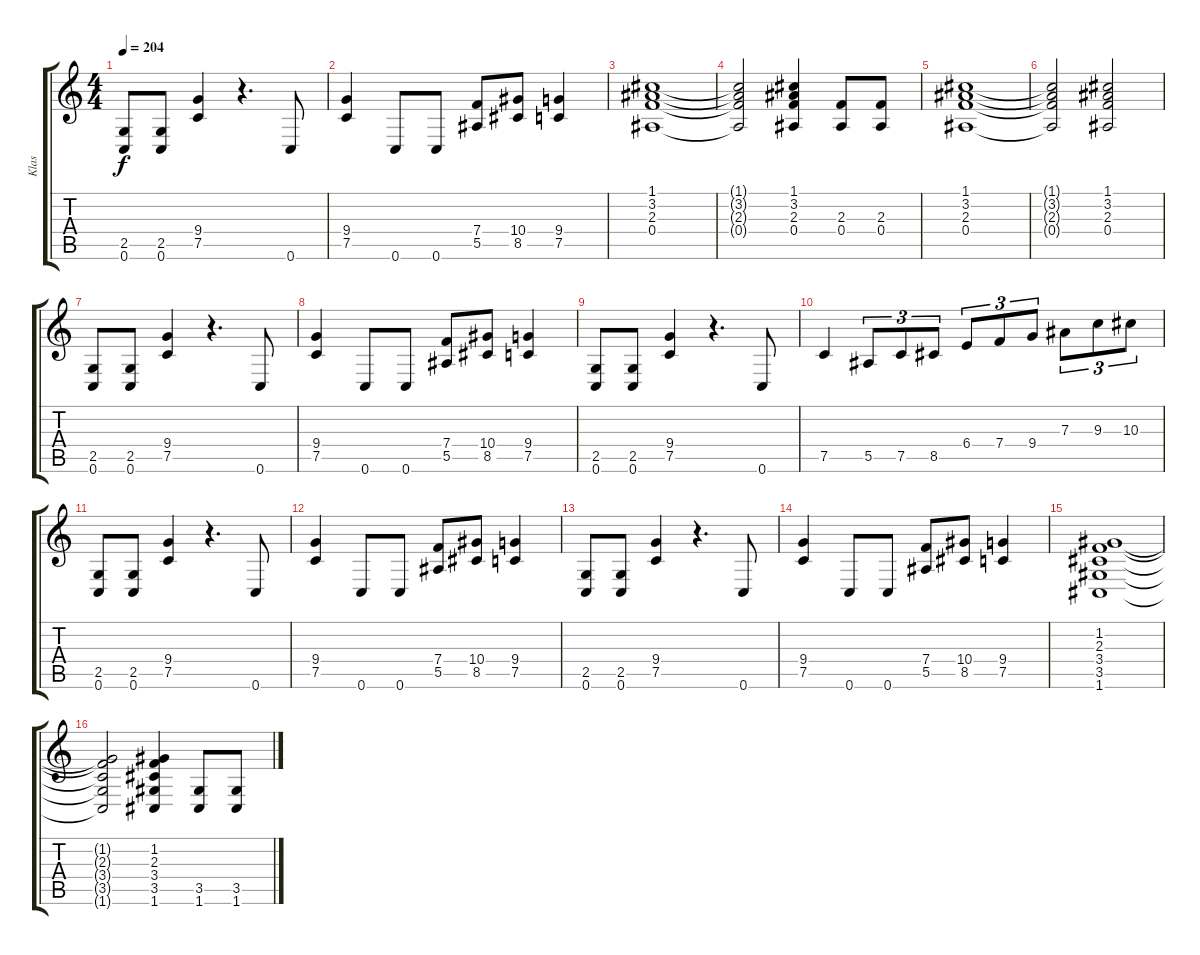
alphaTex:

\track ("Klas" "Klas") {instrument overdrivenguitar}
\staff {score tabs}
\tuning (C4 G3 Eb3 Bb2 F2 C2) {hide}
\ts (4 4)
\tempo 204
\clef g2
\ks c
(2.5 0.6).8{dy f} (2.5 0.6).8 (9.4 7.5).4 r.4{d} 0.6.8 |
(9.4 7.5).4 0.6.8 0.6.8 (7.4 5.5).8 (10.4 8.5).8 (9.4 7.5).4 |
(1.1 3.2 2.3 0.4).1 |
(1.1{t} 3.2{t} 2.3{t} 0.4{t}).2 (1.1 3.2 2.3 0.4).4 (2.3 0.4).8 (2.3 0.4).8 |
(1.1 3.2 2.3 0.4).1 |
(1.1{t} 3.2{t} 2.3{t} 0.4{t}).2 (1.1 3.2 2.3 0.4).2 |
(2.5 0.6).8 (2.5 0.6).8 (9.4 7.5).4 r.4{d} 0.6.8 |
(9.4 7.5).4 0.6.8 0.6.8 (7.4 5.5).8 (10.4 8.5).8 (9.4 7.5).4 |
(2.5 0.6).8 (2.5 0.6).8 (9.4 7.5).4 r.4{d} 0.6.8 |
7.5.4 5.5.8{tu (3 2)} 7.5.8{tu (3 2)} 8.5.8{tu (3 2)} 6.4.8{tu (3 2)} 7.4.8{tu (3 2)} 9.4.8{tu (3 2)} 7.3.8{tu (3 2)} 9.3.8{tu (3 2)} 10.3.8{tu (3 2)} |
(2.5 0.6).8 (2.5 0.6).8 (9.4 7.5).4 r.4{d} 0.6.8 |
(9.4 7.5).4 0.6.8 0.6.8 (7.4 5.5).8 (10.4 8.5).8 (9.4 7.5).4 |
(2.5 0.6).8 (2.5 0.6).8 (9.4 7.5).4 r.4{d} 0.6.8 |
(9.4 7.5).4 0.6.8 0.6.8 (7.4 5.5).8 (10.4 8.5).8 (9.4 7.5).4 |
(1.2 2.3 3.4 3.5 1.6).1 |
(1.2{t} 2.3{t} 3.4{t} 3.5{t} 1.6{t}).2 (1.2 2.3 3.4 3.5 1.6).4 (3.5 1.6).8 (3.5 1.6).8
